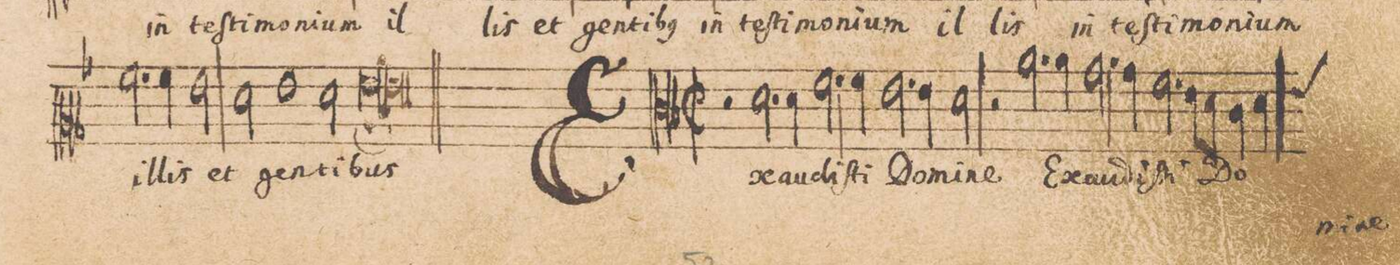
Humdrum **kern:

**kern	**text
*I"CANTVS.	*
*clefC2	*
*k[b-]	*
*met(C|)	*
*M2/1	*
2.a\	il-
4a\	-lis
2g\	et
=56-	=56-
2f\	gen-
1g	-ti-
2f\	.
=57-	=57-
0gl;<	-bus
==	==
*-	*-
